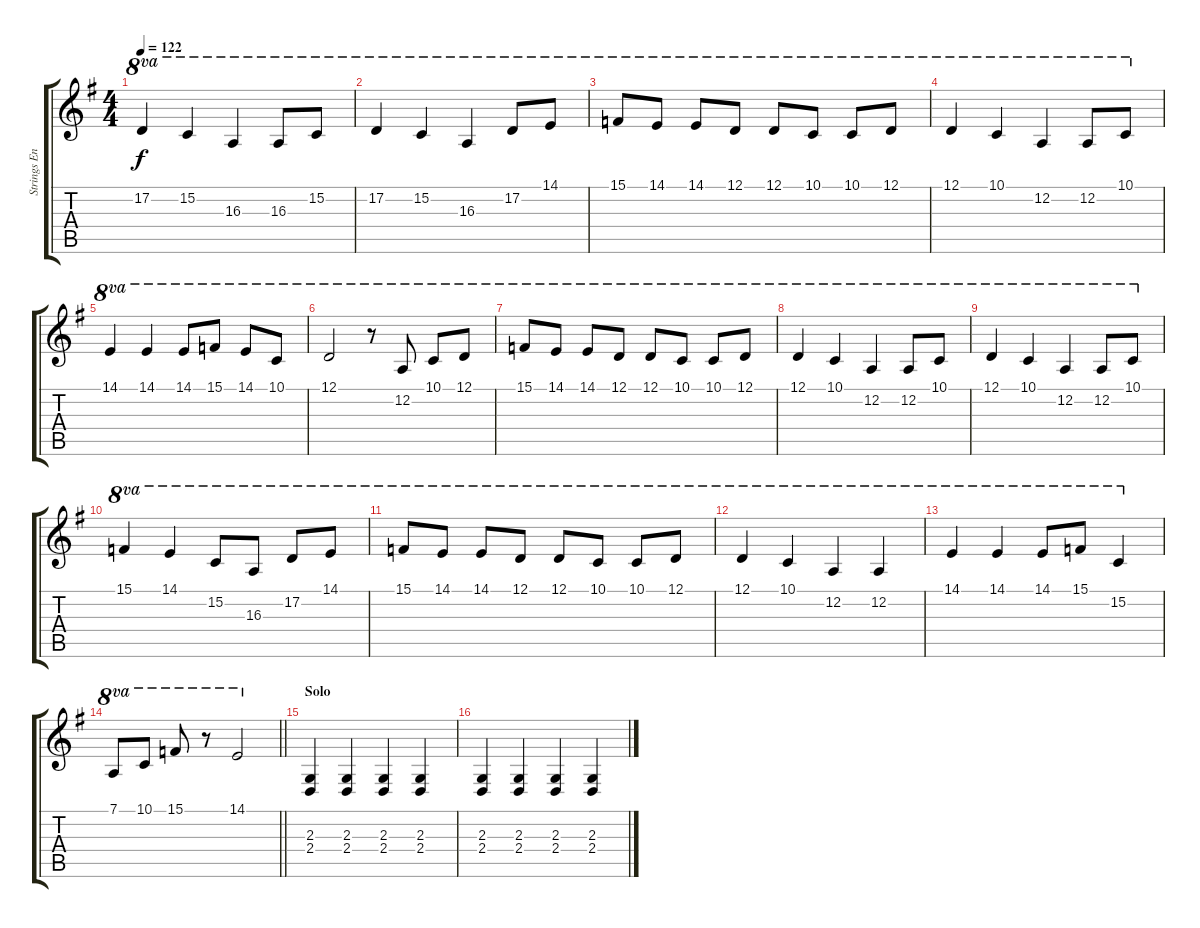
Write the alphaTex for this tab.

\track ("Strings Ensemble " "Strings En") {instrument stringensemble1}
\staff {score tabs}
\tuning (D4 A3 F3 C3 G2 D2) {hide}
\ts (4 4)
\tempo 122
\clef g2
\ks g
17.2.4{ot 8va dy f} 15.2.4{ot 8va} 16.3.4{ot 8va} 16.3.8{ot 8va} 15.2.8{ot 8va} |
17.2.4{ot 8va} 15.2.4{ot 8va} 16.3.4{ot 8va} 17.2.8{ot 8va} 14.1.8{ot 8va} |
15.1.8{ot 8va} 14.1.8{ot 8va} 14.1.8{ot 8va} 12.1.8{ot 8va} 12.1.8{ot 8va} 10.1.8{ot 8va} 10.1.8{ot 8va} 12.1.8{ot 8va} |
12.1.4{ot 8va} 10.1.4{ot 8va} 12.2.4{ot 8va} 12.2.8{ot 8va} 10.1.8{ot 8va} |
14.1.4{ot 8va} 14.1.4{ot 8va} 14.1.8{ot 8va} 15.1.8{ot 8va} 14.1.8{ot 8va} 10.1.8{ot 8va} |
12.1.2{ot 8va} r.8{ot 8va} 12.2.8{ot 8va} 10.1.8{ot 8va} 12.1.8{ot 8va} |
15.1.8{ot 8va} 14.1.8{ot 8va} 14.1.8{ot 8va} 12.1.8{ot 8va} 12.1.8{ot 8va} 10.1.8{ot 8va} 10.1.8{ot 8va} 12.1.8{ot 8va} |
12.1.4{ot 8va} 10.1.4{ot 8va} 12.2.4{ot 8va} 12.2.8{ot 8va} 10.1.8{ot 8va} |
12.1.4{ot 8va} 10.1.4{ot 8va} 12.2.4{ot 8va} 12.2.8{ot 8va} 10.1.8{ot 8va} |
15.1.4{ot 8va} 14.1.4{ot 8va} 15.2.8{ot 8va} 16.3.8{ot 8va} 17.2.8{ot 8va} 14.1.8{ot 8va} |
15.1.8{ot 8va} 14.1.8{ot 8va} 14.1.8{ot 8va} 12.1.8{ot 8va} 12.1.8{ot 8va} 10.1.8{ot 8va} 10.1.8{ot 8va} 12.1.8{ot 8va} |
12.1.4{ot 8va} 10.1.4{ot 8va} 12.2.4{ot 8va} 12.2.4{ot 8va} |
14.1.4{ot 8va} 14.1.4{ot 8va} 14.1.8{ot 8va} 15.1.8{ot 8va} 15.2.4{ot 8va} |
\barLineRight lightlight
7.1.8{ot 8va} 10.1.8{ot 8va} 15.1.8{ot 8va} r.8{ot 8va} 14.1.2{ot 8va} |
\section ("" "Solo")
(2.3 2.4).4 (2.3 2.4).4 (2.3 2.4).4 (2.3 2.4).4 |
(2.3 2.4).4 (2.3 2.4).4 (2.3 2.4).4 (2.3 2.4).4
